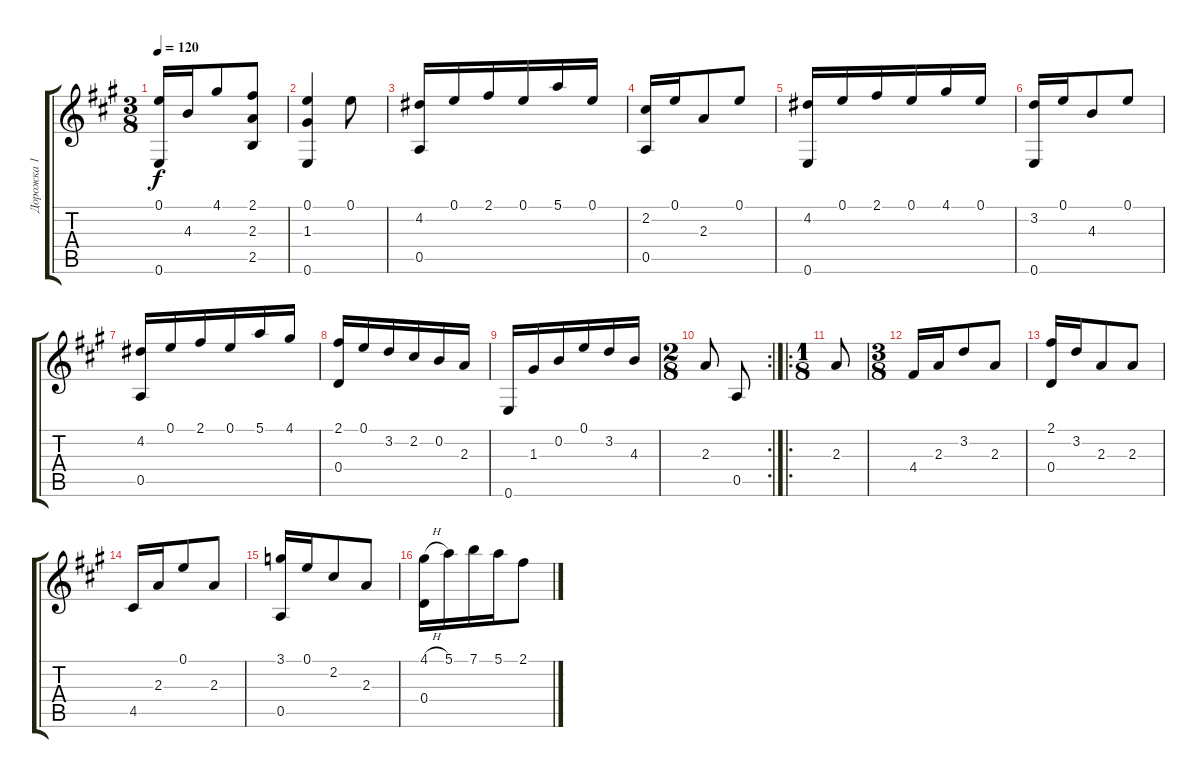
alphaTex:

\track ("Дорожка 1" "Дорожка 1") {instrument acousticguitarnylon}
\staff {score tabs}
\tuning (E4 B3 G3 D3 A2 E2) {hide}
\ts (3 8)
\tempo 120
\clef g2
\ks a
(0.1 0.6).16{dy f} 4.3.16 4.1.8 (2.1 2.3 2.5).8 |
(0.1 1.3 0.6).4 0.1.8 |
(4.2 0.5).16 0.1.16 2.1.16 0.1.16 5.1.16 0.1.16 |
(2.2 0.5).16 0.1.16 2.3.8 0.1.8 |
(4.2 0.6).16 0.1.16 2.1.16 0.1.16 4.1.16 0.1.16 |
(3.2 0.6).16 0.1.16 4.3.8 0.1.8 |
(4.2 0.5).16 0.1.16 2.1.16 0.1.16 5.1.16 4.1.16 |
(2.1 0.4).16 0.1.16 3.2.16 2.2.16 0.2.16 2.3.16 |
0.6.16 1.3.16 0.2.16 0.1.16 3.2.16 4.3.16 |
\rc 2
\ts (2 8)
2.3.8 0.5.8 |
\ro
\ts (1 8)
2.3.8 |
\ts (3 8)
4.4.16 2.3.16 3.2.8 2.3.8 |
(2.1 0.4).16 3.2.16 2.3.8 2.3.8 |
4.5.16 2.3.16 0.1.8 2.3.8 |
(3.1 0.5).16 0.1.16 2.2.8 2.3.8 |
(4.1{h} 0.4).16 5.1.16 7.1.16 5.1.16 2.1.8
